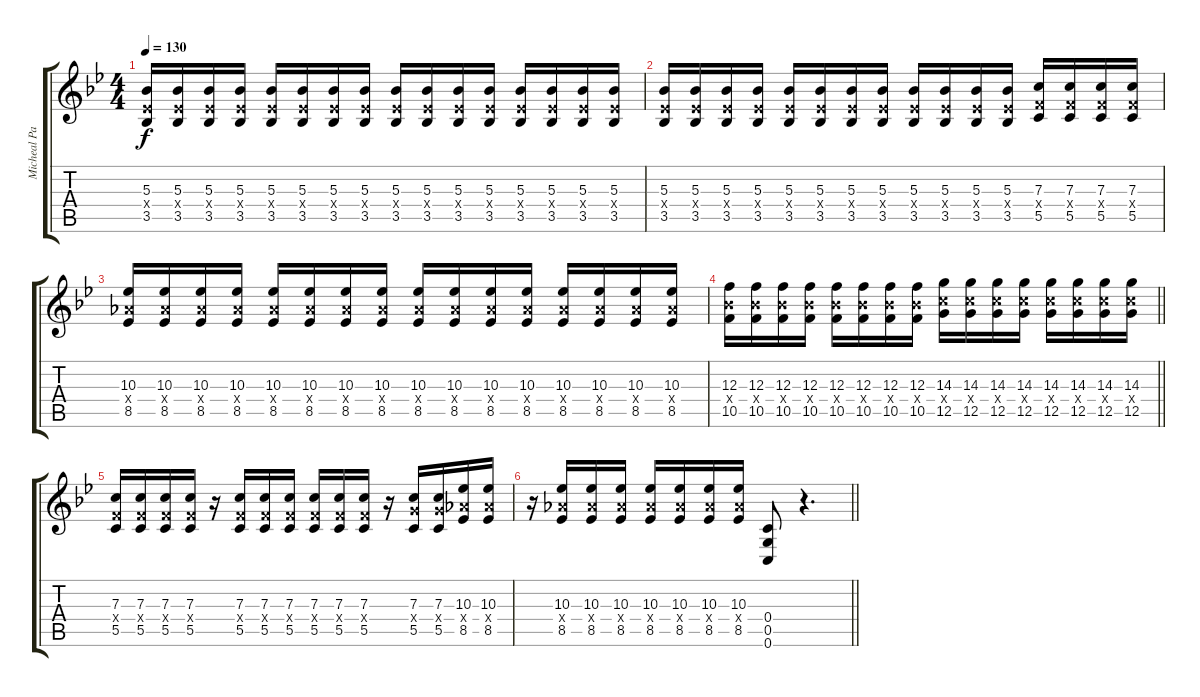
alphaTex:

\track ("Micheal Paget" "Micheal Pa") {instrument distortionguitar}
\staff {score tabs}
\tuning (D4 A3 F3 C3 G2 C2) {hide}
\ts (4 4)
\tempo 130
\clef g2
\ks bb
(5.3 3.4{x} 3.5).16{dy f} (5.3 3.4{x} 3.5).16 (5.3 3.4{x} 3.5).16 (5.3 3.4{x} 3.5).16 (5.3 3.4{x} 3.5).16 (5.3 3.4{x} 3.5).16 (5.3 3.4{x} 3.5).16 (5.3 3.4{x} 3.5).16 (5.3 3.4{x} 3.5).16 (5.3 3.4{x} 3.5).16 (5.3 3.4{x} 3.5).16 (5.3 3.4{x} 3.5).16 (5.3 3.4{x} 3.5).16 (5.3 3.4{x} 3.5).16 (5.3 3.4{x} 3.5).16 (5.3 3.4{x} 3.5).16 |
(5.3 3.4{x} 3.5).16 (5.3 3.4{x} 3.5).16 (5.3 3.4{x} 3.5).16 (5.3 3.4{x} 3.5).16 (5.3 3.4{x} 3.5).16 (5.3 3.4{x} 3.5).16 (5.3 3.4{x} 3.5).16 (5.3 3.4{x} 3.5).16 (5.3 3.4{x} 3.5).16 (5.3 3.4{x} 3.5).16 (5.3 3.4{x} 3.5).16 (5.3 3.4{x} 3.5).16 (7.3 5.4{x} 5.5).16 (7.3 5.4{x} 5.5).16 (7.3 5.4{x} 5.5).16 (7.3 5.4{x} 5.5).16 |
(10.3 8.4{x} 8.5).16 (10.3 8.4{x} 8.5).16 (10.3 8.4{x} 8.5).16 (10.3 8.4{x} 8.5).16 (10.3 8.4{x} 8.5).16 (10.3 8.4{x} 8.5).16 (10.3 8.4{x} 8.5).16 (10.3 8.4{x} 8.5).16 (10.3 8.4{x} 8.5).16 (10.3 8.4{x} 8.5).16 (10.3 8.4{x} 8.5).16 (10.3 8.4{x} 8.5).16 (10.3 8.4{x} 8.5).16 (10.3 8.4{x} 8.5).16 (10.3 8.4{x} 8.5).16 (10.3 8.4{x} 8.5).16 |
\barLineRight lightlight
(12.3 10.4{x} 10.5).16 (12.3 10.4{x} 10.5).16 (12.3 10.4{x} 10.5).16 (12.3 10.4{x} 10.5).16 (12.3 10.4{x} 10.5).16 (12.3 10.4{x} 10.5).16 (12.3 10.4{x} 10.5).16 (12.3 10.4{x} 10.5).16 (14.3 12.4{x} 12.5).16 (14.3 12.4{x} 12.5).16 (14.3 12.4{x} 12.5).16 (14.3 12.4{x} 12.5).16 (14.3 12.4{x} 12.5).16 (14.3 12.4{x} 12.5).16 (14.3 12.4{x} 12.5).16 (14.3 12.4{x} 12.5).16 |
(7.3 5.4{x} 5.5).16 (7.3 5.4{x} 5.5).16 (7.3 5.4{x} 5.5).16 (7.3 5.4{x} 5.5).16 r.16 (7.3 5.4{x} 5.5).16 (7.3 5.4{x} 5.5).16 (7.3 5.4{x} 5.5).16 (7.3 5.4{x} 5.5).16 (7.3 5.4{x} 5.5).16 (7.3 5.4{x} 5.5).16 r.16 (7.3 7.4{x} 5.5).16 (7.3 7.4{x} 5.5).16 (10.3 8.4{x} 8.5).16 (10.3 8.4{x} 8.5).16 |
\barLineRight lightlight
r.16 (10.3 8.4{x} 8.5).16 (10.3 8.4{x} 8.5).16 (10.3 8.4{x} 8.5).16 (10.3 8.4{x} 8.5).16 (10.3 8.4{x} 8.5).16 (10.3 8.4{x} 8.5).16 (10.3 8.4{x} 8.5).16 (0.4 0.5 0.6).8 r.4{d}
